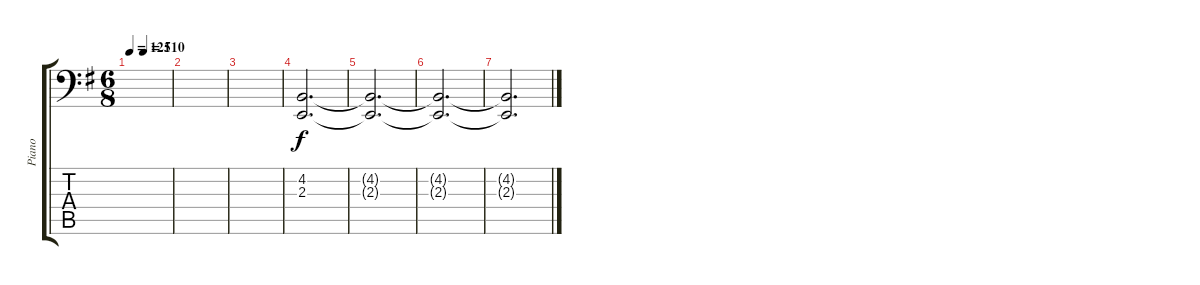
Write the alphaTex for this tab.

\track ("Piano" "Piano") {instrument acousticgrandpiano}
\staff {score tabs}
\tuning (C3 G2 D2 A1 E1 B0) {hide}
\ts (6 8)
\tempo 125
\tempo (110 0.3333333333333333)
\clef f4
\ks g
|
|
|
(4.2 2.3).2{d} |
(4.2{t} 2.3{t}).2{d} |
(4.2{t} 2.3{t}).2{d} |
(4.2{t} 2.3{t}).2{d}
